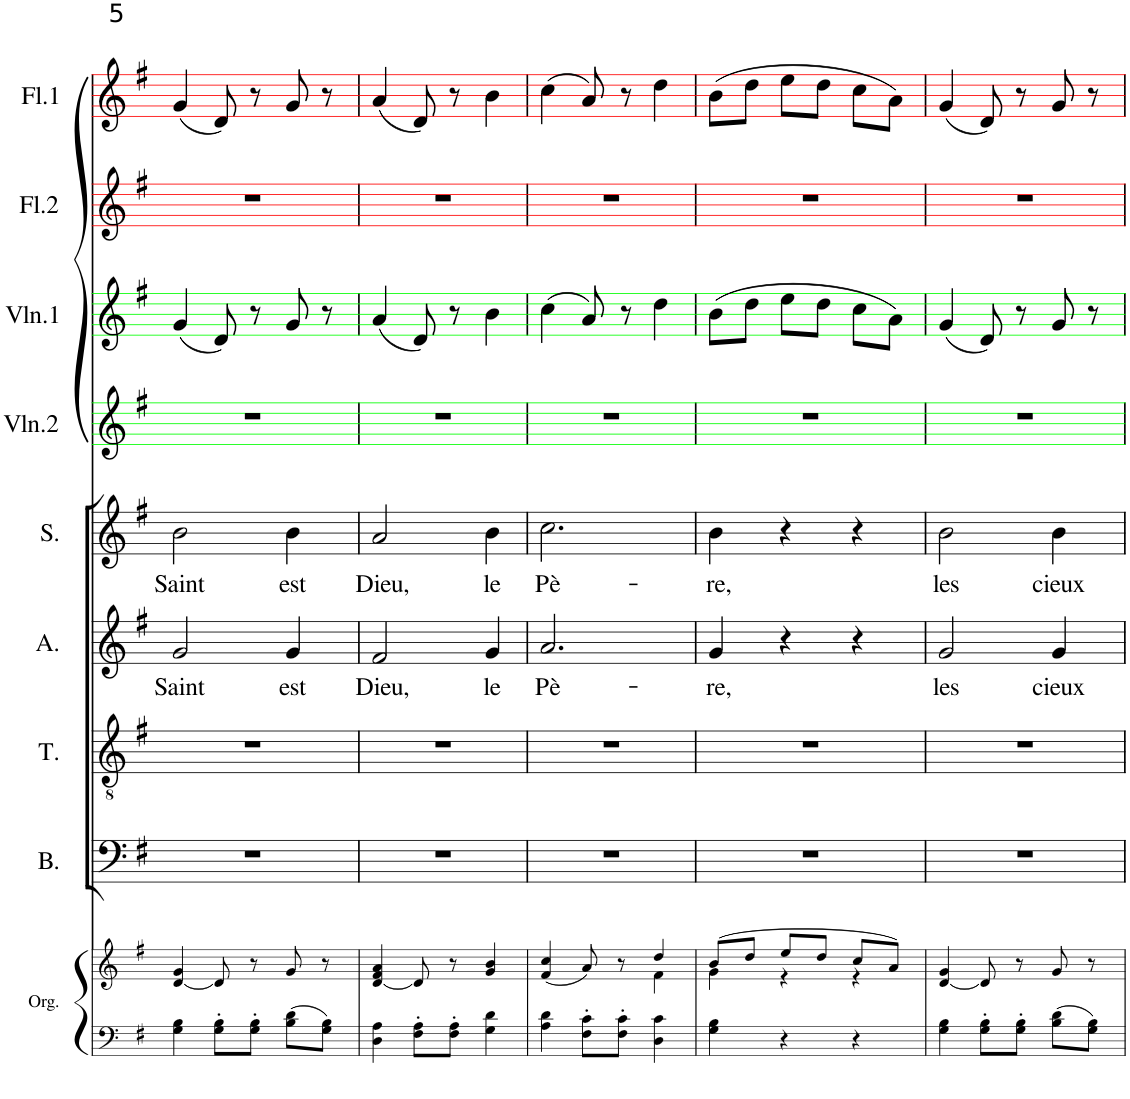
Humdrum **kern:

**kern	**kern	**kern	**kern	**kern	**text	**kern	**text	**kern	**kern	**kern	**kern
*part9	*part9	*part8	*part7	*part6	*part6	*part5	*part5	*part4	*part3	*part2	*part1
*staff10	*staff9	*staff8	*staff7	*staff6	*staff6	*staff5	*staff5	*staff4	*staff3	*staff2	*staff1
*I"Orgue	*	*I"Bass	*I"Ténor	*I"Alto	*	*I"Soprano	*	*I"Violon 2	*I"Violon 1	*I"Flûte 2	*I"Flûte 1
*I'Org.	*	*I'B.	*I'T.	*I'A.	*	*I'S.	*	*I'Vln.2	*I'Vln.1	*I'Fl.2	*I'Fl.1
!!LO:PB:g=z
*clefF4	*clefG2	*clefF4	*clefGv2	*clefG2	*	*clefG2	*	*clefG2	*clefG2	*clefG2	*clefG2
*k[f#]	*k[f#]	*k[f#]	*k[f#]	*k[f#]	*	*k[f#]	*	*k[f#]	*k[f#]	*k[f#]	*k[f#]
*M3/4	*M3/4	*M3/4	*M3/4	*M3/4	*	*M3/4	*	*M3/4	*M3/4	*M3/4	*M3/4
=5	=5	=5	=5	=5	=5	=5	=5	=5	=5	=5	=5
!	!	!	!	!	!LO:LY:b	!	!LO:LY:b	!	!	!	!
4G\ 4B\	[4d/ 4g/	2.r	2.r	2g/	Saint	2b\	Saint	2.r	(4g/	2.r	(4g/
8G\' 8B\'L	8d/]	.	.	.	.	.	.	.	8d/)	.	8d/)
8G\' 8B\'J	8r	.	.	.	.	.	.	.	8r	.	8r
!	!	!	!	!	!LO:LY:b	!	!LO:LY:b	!	!	!	!
8B\ 8d\L	8g/	.	.	4g/	est	4b\	est	.	8g/	.	8g/
8G\ 8B\J	8r	.	.	.	.	.	.	.	8r	.	8r
=6	=6	=6	=6	=6	=6	=6	=6	=6	=6	=6	=6
!	!	!	!	!	!LO:LY:b	!	!LO:LY:b	!	!	!	!
4D\ 4A\	[4d/ 4f#/ 4a/	2.r	2.r	2f#/	Dieu,	2a/	Dieu,	2.r	(4a/	2.r	(4a/
8F#\' 8A\'L	8d/]	.	.	.	.	.	.	.	8d/)	.	8d/)
8F#\' 8A\'J	8r	.	.	.	.	.	.	.	8r	.	8r
!	!	!	!	!	!LO:LY:b	!	!LO:LY:b	!	!	!	!
4G\ 4d\	4g/ 4b/	.	.	4g/	le	4b\	le	.	4b\	.	4b\
=7	=7	=7	=7	=7	=7	=7	=7	=7	=7	=7	=7
*	*^	*	*	*	*	*	*	*	*	*	*
!	!	!	!	!	!	!LO:LY:b	!	!LO:LY:b	!	!	!	!
4A\ 4d\	(4f#/ 4cc/	2ryy	2.r	2.r	2.a/	Pè-	2.cc\	Pè-	2.r	(4cc\	2.r	(4cc\
8F#\' 8c\'L	8a/)	.	.	.	.	.	.	.	.	8a/)	.	8a/)
8F#\' 8c\'J	8r	.	.	.	.	.	.	.	.	8r	.	8r
4D\ 4c\	4dd/	4f#\	.	.	.	.	.	.	.	4dd\	.	4dd\
=8	=8	=8	=8	=8	=8	=8	=8	=8	=8	=8	=8	=8
!	!	!	!	!	!	!LO:LY:b	!	!LO:LY:b	!	!	!	!
4G\ 4B\	(8b/L	4g\	2.r	2.r	4g/	-re,	4b\	-re,	2.r	(8b\L	2.r	(8b\L
.	8dd/J	.	.	.	.	.	.	.	.	8dd\J	.	8dd\J
4r	8ee/L	4r	.	.	4r	.	4r	.	.	8ee\L	.	8ee\L
.	8dd/J	.	.	.	.	.	.	.	.	8dd\J	.	8dd\J
4r	8cc/L	4r	.	.	4r	.	4r	.	.	8cc\L	.	8cc\L
.	8a/J)	.	.	.	.	.	.	.	.	8a\J)	.	8a\J)
*	*v	*v	*	*	*	*	*	*	*	*	*	*
=9	=9	=9	=9	=9	=9	=9	=9	=9	=9	=9	=9
!	!	!	!	!	!LO:LY:b	!	!LO:LY:b	!	!	!	!
4G\ 4B\	[4d/ 4g/	2.r	2.r	2g/	les	2b\	les	2.r	(4g/	2.r	(4g/
8G\' 8B\'L	8d/]	.	.	.	.	.	.	.	8d/)	.	8d/)
8G\' 8B\'J	8r	.	.	.	.	.	.	.	8r	.	8r
!	!	!	!	!	!LO:LY:b	!	!LO:LY:b	!	!	!	!
8B\ 8d\L	8g/	.	.	4g/	cieux	4b\	cieux	.	8g/	.	8g/
8G\ 8B\J	8r	.	.	.	.	.	.	.	8r	.	8r
=	=	=	=	=	=	=	=	=	=	=	=
*-	*-	*-	*-	*-	*-	*-	*-	*-	*-	*-	*-
